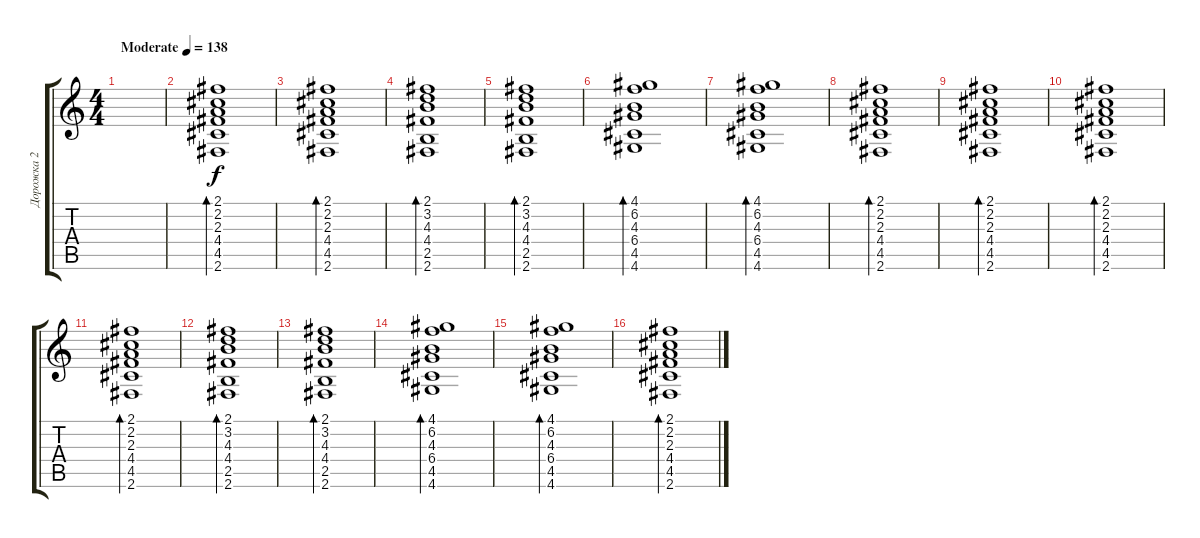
\track ("Дорожка 2" "Дорожка 2") {instrument acousticguitarsteel}
\staff {score tabs}
\tuning (E4 B3 G3 D3 A2 E2) {hide}
\ts (4 4)
\tempo (138 "Moderate")
\clef g2
\ks c
|
(2.1 2.2 2.3 4.4 4.5 2.6).1{bd 480} |
(2.1 2.2 2.3 4.4 4.5 2.6).1{bd 480} |
(2.1 3.2 4.3 4.4 2.5 2.6).1{bd 480} |
(2.1 3.2 4.3 4.4 2.5 2.6).1{bd 480} |
(4.1 6.2 4.3 6.4 4.5 4.6).1{bd 480} |
(4.1 6.2 4.3 6.4 4.5 4.6).1{bd 480} |
(2.1 2.2 2.3 4.4 4.5 2.6).1{bd 480} |
(2.1 2.2 2.3 4.4 4.5 2.6).1{bd 480} |
(2.1 2.2 2.3 4.4 4.5 2.6).1{bd 480} |
(2.1 2.2 2.3 4.4 4.5 2.6).1{bd 480} |
(2.1 3.2 4.3 4.4 2.5 2.6).1{bd 480} |
(2.1 3.2 4.3 4.4 2.5 2.6).1{bd 480} |
(4.1 6.2 4.3 6.4 4.5 4.6).1{bd 480} |
(4.1 6.2 4.3 6.4 4.5 4.6).1{bd 480} |
(2.1 2.2 2.3 4.4 4.5 2.6).1{bd 480}
